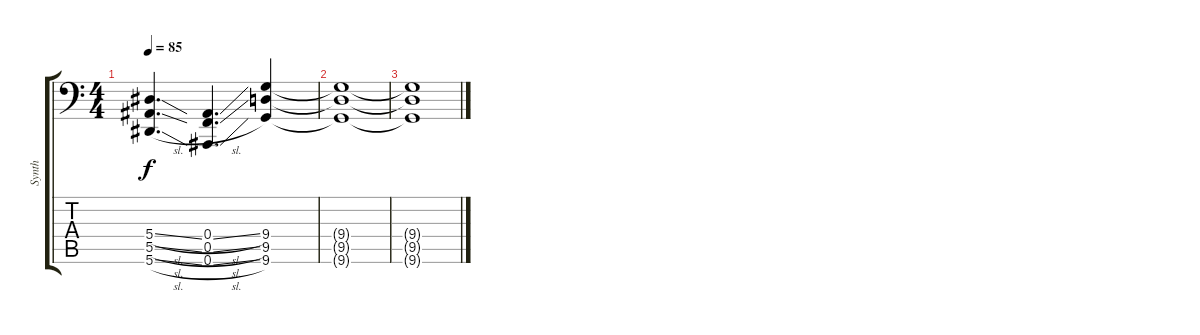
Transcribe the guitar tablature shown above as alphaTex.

\track ("Synth" "Synth") {instrument pad8sweep}
\staff {score tabs}
\tuning (C4 G3 Eb3 Bb2 F2 Bb1) {hide}
\ts (4 4)
\tempo 85
\clef f4
\ks c
(5.4{sl} 5.5{sl} 5.6{sl}).4{d dy f} (0.4{sl} 0.5{sl} 0.6{sl}).4{d} (9.4 9.5 9.6).4 |
(9.4{t} 9.5{t} 9.6{t}).1{volume 0} |
(9.4{t} 9.5{t} 9.6{t}).1
